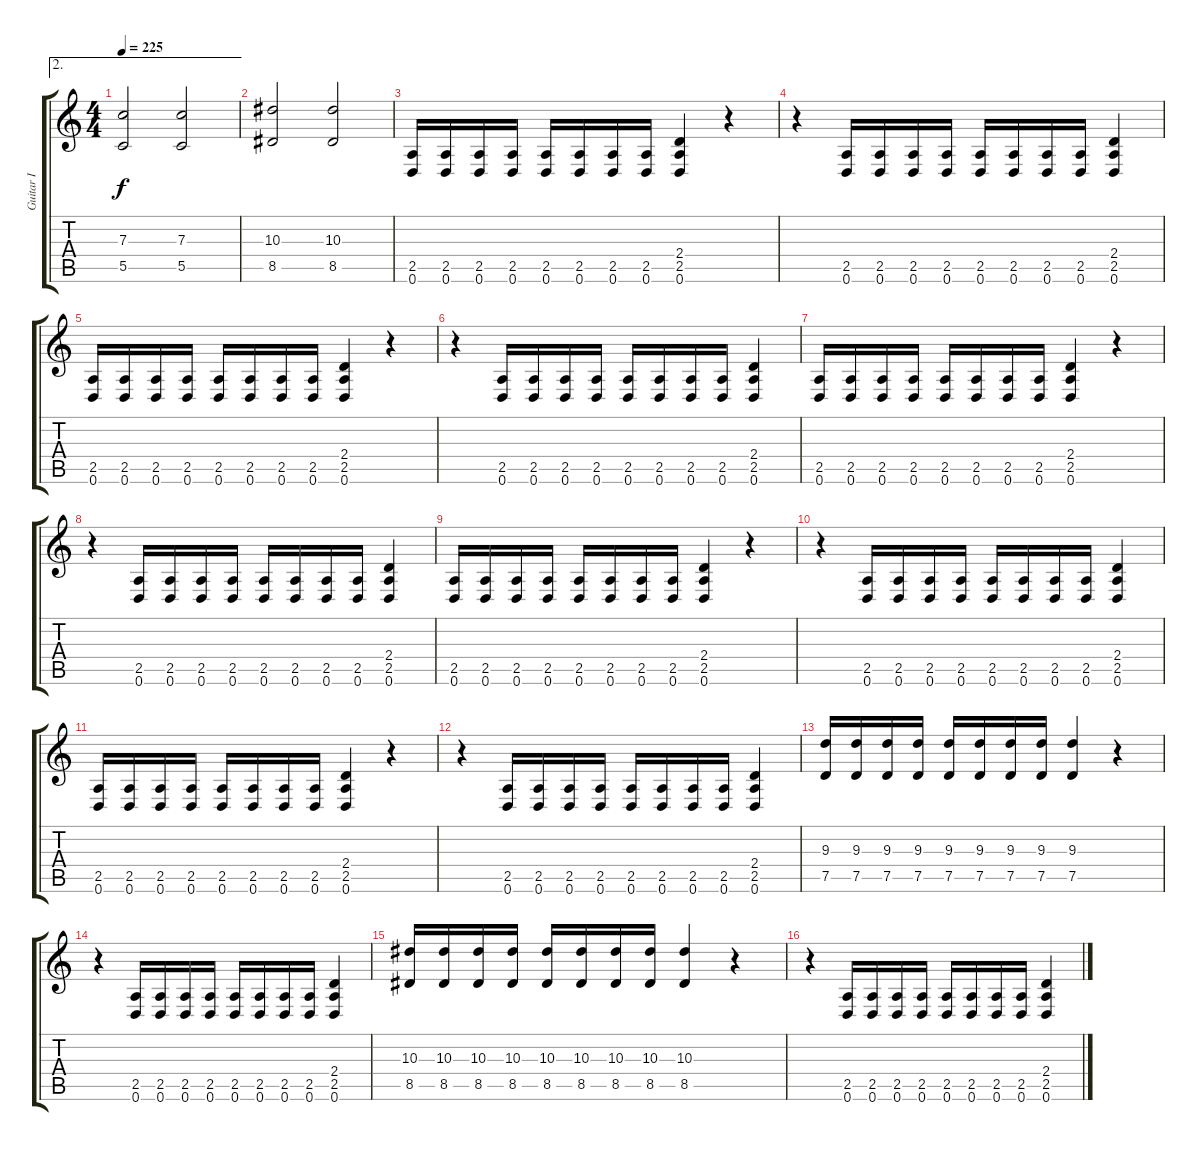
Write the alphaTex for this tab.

\track ("Guitar I" "Guitar I") {instrument distortionguitar}
\staff {score tabs}
\tuning (D4 A3 F3 C3 G2 D2) {hide}
\ae 2
\ts (4 4)
\tempo 225
\clef g2
\ks c
(7.3 5.5).2{dy f} (7.3 5.5).2 |
(10.3 8.5).2 (10.3 8.5).2 |
(2.5 0.6).16 (2.5 0.6).16 (2.5 0.6).16 (2.5 0.6).16 (2.5 0.6).16 (2.5 0.6).16 (2.5 0.6).16 (2.5 0.6).16 (2.4 2.5 0.6).4 r.4 |
r.4 (2.5 0.6).16 (2.5 0.6).16 (2.5 0.6).16 (2.5 0.6).16 (2.5 0.6).16 (2.5 0.6).16 (2.5 0.6).16 (2.5 0.6).16 (2.4 2.5 0.6).4 |
(2.5 0.6).16 (2.5 0.6).16 (2.5 0.6).16 (2.5 0.6).16 (2.5 0.6).16 (2.5 0.6).16 (2.5 0.6).16 (2.5 0.6).16 (2.4 2.5 0.6).4 r.4 |
r.4 (2.5 0.6).16 (2.5 0.6).16 (2.5 0.6).16 (2.5 0.6).16 (2.5 0.6).16 (2.5 0.6).16 (2.5 0.6).16 (2.5 0.6).16 (2.4 2.5 0.6).4 |
(2.5 0.6).16 (2.5 0.6).16 (2.5 0.6).16 (2.5 0.6).16 (2.5 0.6).16 (2.5 0.6).16 (2.5 0.6).16 (2.5 0.6).16 (2.4 2.5 0.6).4 r.4 |
r.4 (2.5 0.6).16 (2.5 0.6).16 (2.5 0.6).16 (2.5 0.6).16 (2.5 0.6).16 (2.5 0.6).16 (2.5 0.6).16 (2.5 0.6).16 (2.4 2.5 0.6).4 |
(2.5 0.6).16 (2.5 0.6).16 (2.5 0.6).16 (2.5 0.6).16 (2.5 0.6).16 (2.5 0.6).16 (2.5 0.6).16 (2.5 0.6).16 (2.4 2.5 0.6).4 r.4 |
r.4 (2.5 0.6).16 (2.5 0.6).16 (2.5 0.6).16 (2.5 0.6).16 (2.5 0.6).16 (2.5 0.6).16 (2.5 0.6).16 (2.5 0.6).16 (2.4 2.5 0.6).4 |
(2.5 0.6).16 (2.5 0.6).16 (2.5 0.6).16 (2.5 0.6).16 (2.5 0.6).16 (2.5 0.6).16 (2.5 0.6).16 (2.5 0.6).16 (2.4 2.5 0.6).4 r.4 |
r.4 (2.5 0.6).16 (2.5 0.6).16 (2.5 0.6).16 (2.5 0.6).16 (2.5 0.6).16 (2.5 0.6).16 (2.5 0.6).16 (2.5 0.6).16 (2.4 2.5 0.6).4 |
(9.3 7.5).16 (9.3 7.5).16 (9.3 7.5).16 (9.3 7.5).16 (9.3 7.5).16 (9.3 7.5).16 (9.3 7.5).16 (9.3 7.5).16 (9.3 7.5).4 r.4 |
r.4 (2.5 0.6).16 (2.5 0.6).16 (2.5 0.6).16 (2.5 0.6).16 (2.5 0.6).16 (2.5 0.6).16 (2.5 0.6).16 (2.5 0.6).16 (2.4 2.5 0.6).4 |
(10.3 8.5).16 (10.3 8.5).16 (10.3 8.5).16 (10.3 8.5).16 (10.3 8.5).16 (10.3 8.5).16 (10.3 8.5).16 (10.3 8.5).16 (10.3 8.5).4 r.4 |
r.4 (2.5 0.6).16 (2.5 0.6).16 (2.5 0.6).16 (2.5 0.6).16 (2.5 0.6).16 (2.5 0.6).16 (2.5 0.6).16 (2.5 0.6).16 (2.4 2.5 0.6).4
